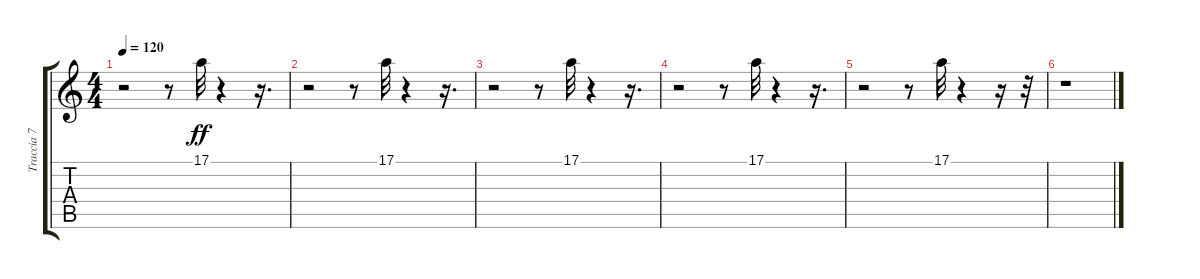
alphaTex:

\track ("Traccia 7" "Traccia 7") {instrument lead1square}
\staff {score tabs}
\tuning (E4 B3 G3 D3 A2 E2) {hide}
\ts (4 4)
\tempo 120
\clef g2
\ks c
r.2{dy ff} r.8 17.1.32 r.4 r.16{d} |
r.2 r.8 17.1.32 r.4 r.16{d} |
r.2 r.8 17.1.32 r.4 r.16{d} |
r.2 r.8 17.1.32 r.4 r.16{d} |
r.2 r.8 17.1.32 r.4 r.16 r.32 |
r.1
